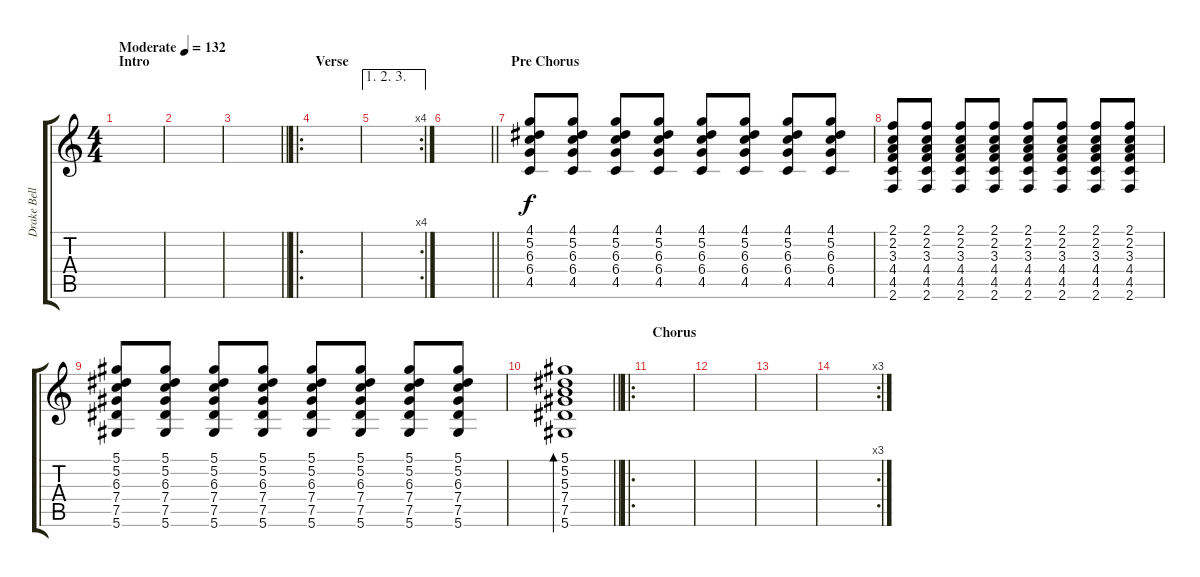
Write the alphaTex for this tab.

\track ("Drake Bell Acoustic" "Drake Bell") {instrument acousticguitarsteel}
\staff {score tabs}
\tuning (Eb4 Bb3 Gb3 Db3 Ab2 Eb2) {hide}
\ts (4 4)
\section ("" "Intro")
\tempo (132 "Moderate")
\clef g2
\ks c
|
|
\barLineRight lightlight
|
\ro
\section ("" "Verse")
|
\ae (1 2 3)
\rc 4
|
\barLineRight lightlight
|
\section ("" "Pre Chorus")
(4.1 5.2 6.3 6.4 4.5).8 (4.1 5.2 6.3 6.4 4.5).8 (4.1 5.2 6.3 6.4 4.5).8 (4.1 5.2 6.3 6.4 4.5).8 (4.1 5.2 6.3 6.4 4.5).8 (4.1 5.2 6.3 6.4 4.5).8 (4.1 5.2 6.3 6.4 4.5).8 (4.1 5.2 6.3 6.4 4.5).8 |
(2.1 2.2 3.3 4.4 4.5 2.6).8 (2.1 2.2 3.3 4.4 4.5 2.6).8 (2.1 2.2 3.3 4.4 4.5 2.6).8 (2.1 2.2 3.3 4.4 4.5 2.6).8 (2.1 2.2 3.3 4.4 4.5 2.6).8 (2.1 2.2 3.3 4.4 4.5 2.6).8 (2.1 2.2 3.3 4.4 4.5 2.6).8 (2.1 2.2 3.3 4.4 4.5 2.6).8 |
(5.1 5.2 6.3 7.4 7.5 5.6).8 (5.1 5.2 6.3 7.4 7.5 5.6).8 (5.1 5.2 6.3 7.4 7.5 5.6).8 (5.1 5.2 6.3 7.4 7.5 5.6).8 (5.1 5.2 6.3 7.4 7.5 5.6).8 (5.1 5.2 6.3 7.4 7.5 5.6).8 (5.1 5.2 6.3 7.4 7.5 5.6).8 (5.1 5.2 6.3 7.4 7.5 5.6).8 |
\barLineRight lightlight
(5.1 5.2 5.3 7.4 7.5 5.6).1{bd 480} |
\ro
\section ("" "Chorus")
|
|
|
\rc 3
